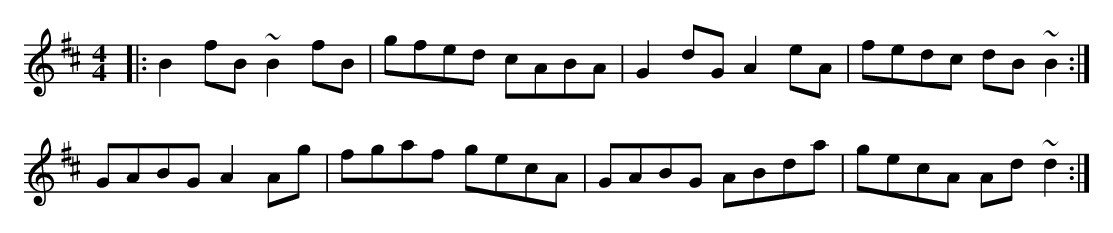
X:1
M:4/4
K:Bmin
|:B2fB ~B2fB|gfed cABA|G2dG A2eA|fedc dB~B2:|
GABG A2Ag|fgaf gecA|GABG ABda|gecA Ad~d2:|
